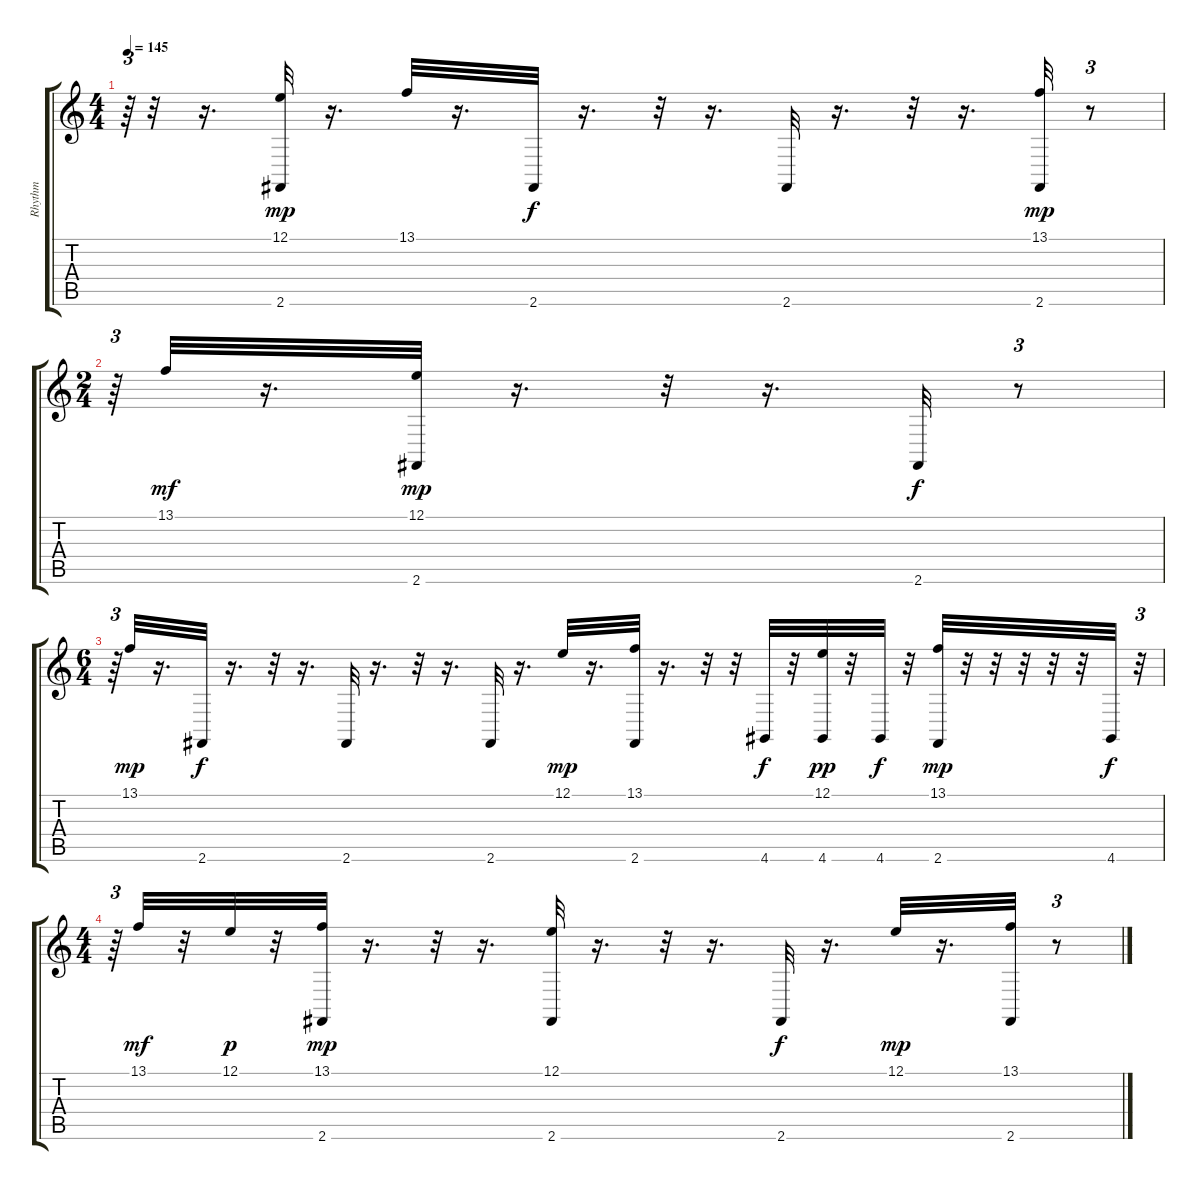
\track ("Rhythm" "Rhythm") {instrument acousticgrandpiano}
\staff {score tabs}
\tuning (E4 B3 G3 D3 A2 E2) {hide}
\ts (4 4)
\tempo 145
\clef g2
\ks c
r.64{tu (3 2) dy mp} r.32 r.16{d} (12.1 2.6).32 r.16{d} 13.1.32 r.16{d} 2.6.32{dy f} r.16{d} r.32 r.16{d} 2.6.32 r.16{d} r.32 r.16{d} (13.1 2.6).32{dy mp} r.8{tu (3 2)} |
\ts (2 4)
r.64{tu (3 2)} 13.1.32{dy mf} r.16{d} (12.1 2.6).32{dy mp} r.16{d} r.32 r.16{d} 2.6.32{dy f} r.8{tu (3 2)} |
\ts (6 4)
r.64{tu (3 2)} 13.1.32{dy mp} r.16{d} 2.6.32{dy f} r.16{d} r.32 r.16{d} 2.6.32 r.16{d} r.32 r.16{d} 2.6.32 r.16{d} 12.1.32{dy mp} r.16{d} (13.1 2.6).32 r.16{d} r.32 r.32 4.6.32{dy f} r.32 (12.1 4.6).32{dy pp} r.32 4.6.32{dy f} r.32 (13.1 2.6).32{dy mp} r.32 r.32 r.32 r.32 r.32 4.6.32{dy f} r.32{tu (3 2)} |
\ts (4 4)
r.64{tu (3 2)} 13.1.32{dy mf} r.32 12.1.32{dy p} r.32 (13.1 2.6).32{dy mp} r.16{d} r.32 r.16{d} (12.1 2.6).32 r.16{d} r.32 r.16{d} 2.6.32{dy f} r.16{d} 12.1.32{dy mp} r.16{d} (13.1 2.6).32 r.8{tu (3 2)}
